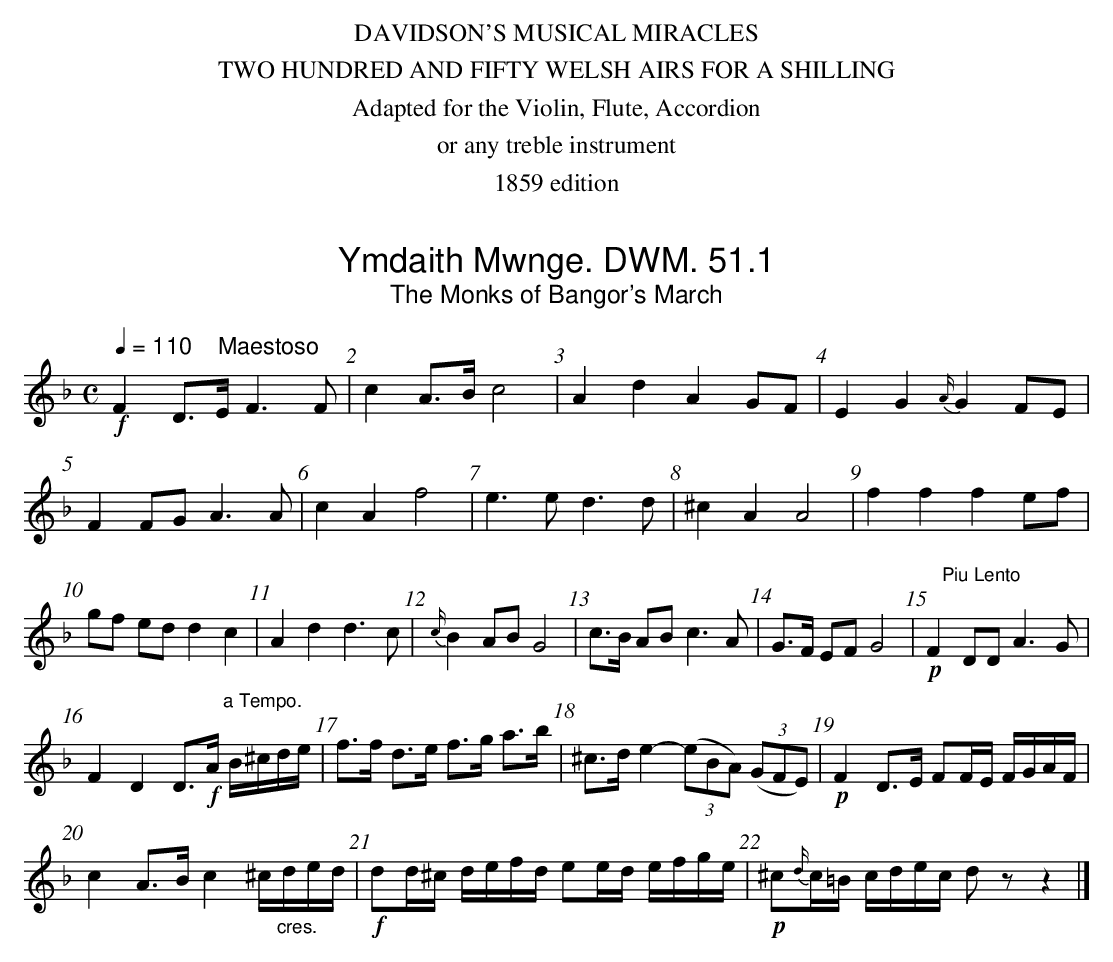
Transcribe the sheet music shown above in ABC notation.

X:1
T:Ymdaith Mwnge. DWM. 51.1
T:Monks of Bangor's March, The
M:C
L:1/8
Q:1/4=110 "    Maestoso"
K:F
!f!F2 D>E F3F|c2 A>B c4|A2d2A2 GF|E2G2 {A/}G2 FE|
F2 FG A3A|c2A2 f4|e3e d3d|^c2A2 A4|f2f2f2 ef|
gf ed d2c2|A2d2 d3c|{c/}B2 AB G4|\\
c>B AB c3A|G>F EF G4|"^    Piu Lento"!p!F2 DD A3G|
F2D2 D>!f!A "^a Tempo."B/^c/d/e/|f>f d>e f>g a>b|\\
^c>d e2- (3(eBA) (3(GFE)|!p!F2 D>E FF/E/ F/G/A/F/|
c2 A>B c2 ^c/"_cres."d/e/d/|!f!dd/^c/ d/e/f/d/ \\
ee/d/ e/f/g/e/|!p!^c{d/}c/=B/ c/d/e/c/ d zz2|]
